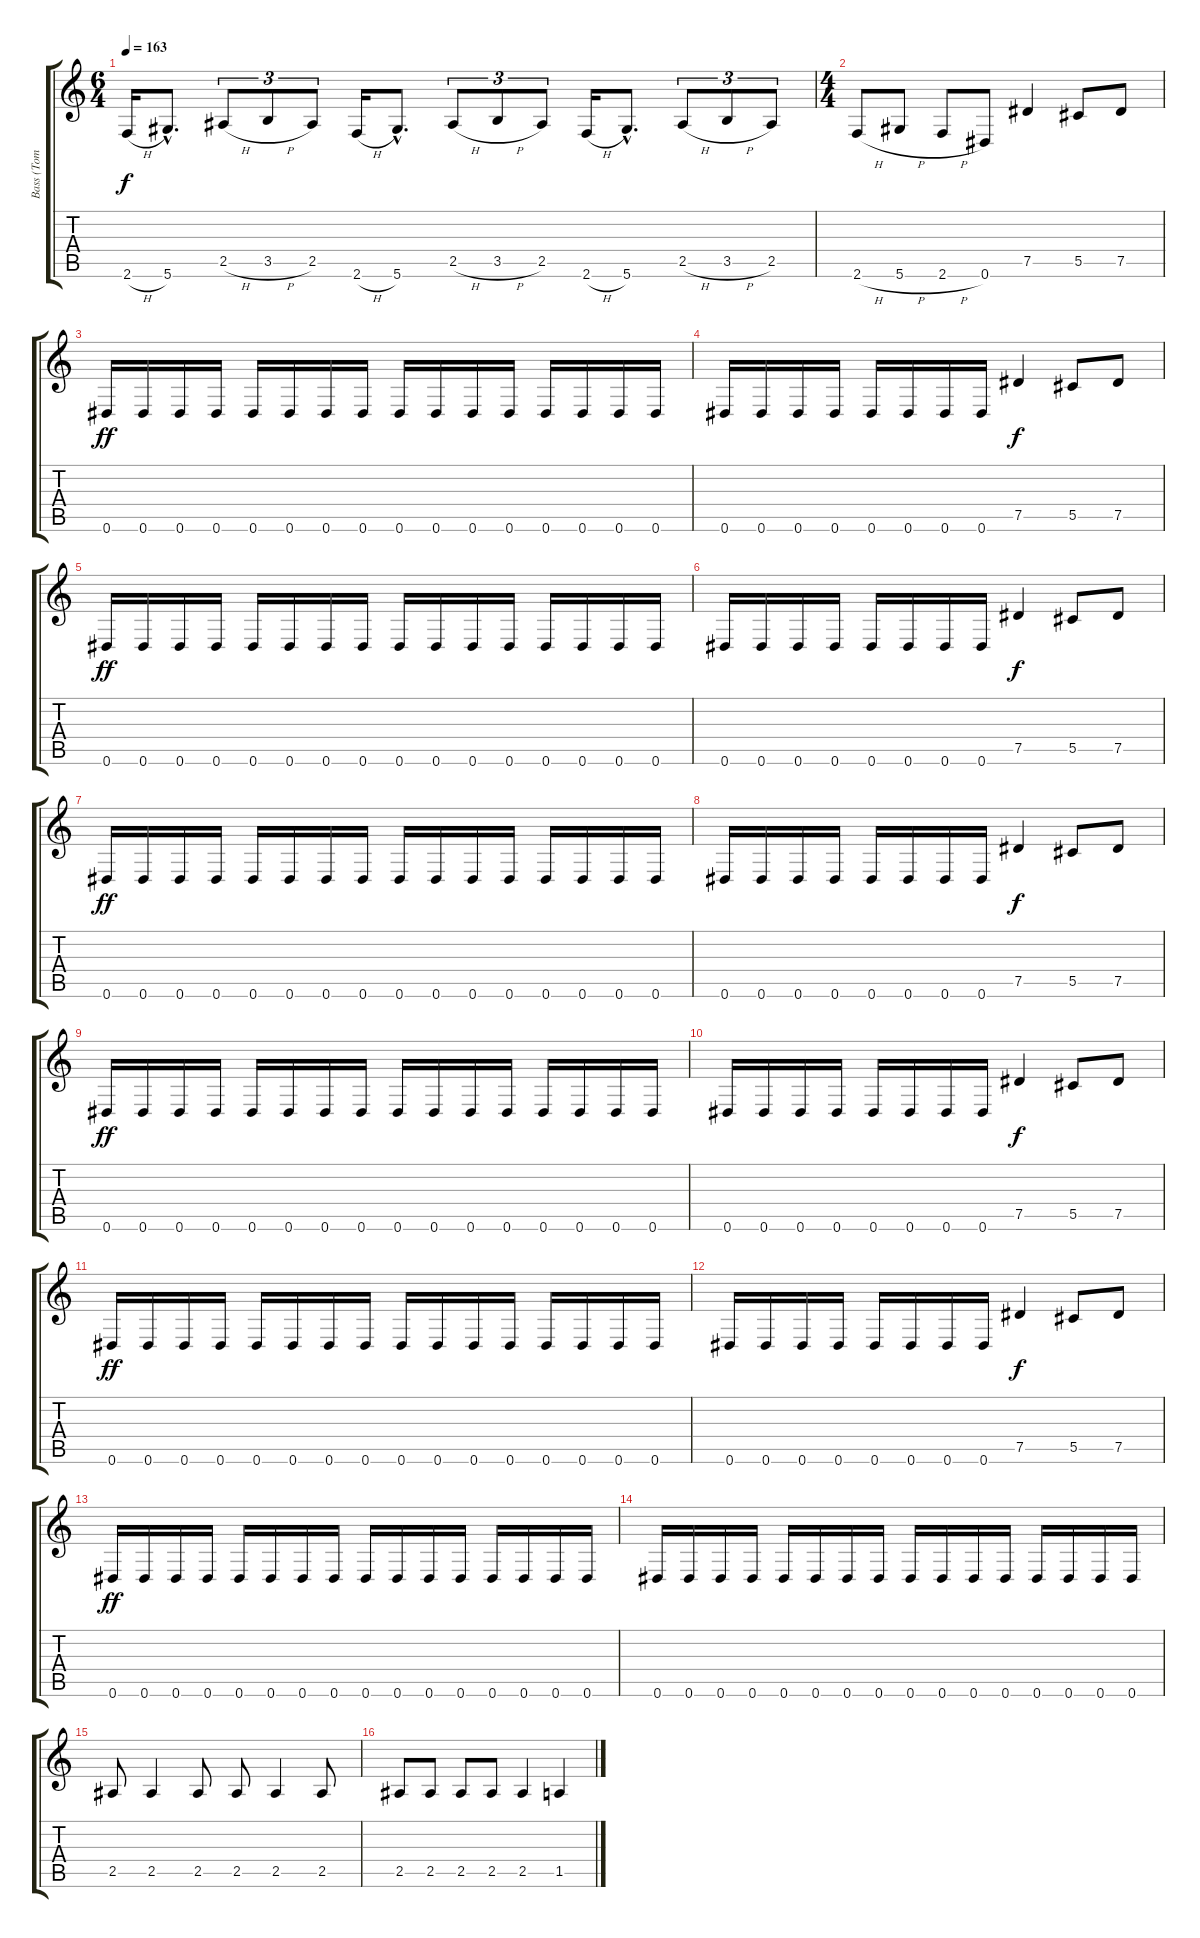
\track ("Bass (Tom Araya)" "Bass (Tom ") {instrument electricbasspick}
\staff {score tabs}
\tuning (Eb4 Bb3 Gb3 Db3 Ab2 Eb2) {hide}
\ts (6 4)
\tempo 163
\clef g2
\ks c
2.6{h}.16{dy f} 5.6{hac}.8{d} 2.5{h}.8{tu (3 2)} 3.5{h}.8{tu (3 2)} 2.5.8{tu (3 2)} 2.6{h}.16 5.6{hac}.8{d} 2.5{h}.8{tu (3 2)} 3.5{h}.8{tu (3 2)} 2.5.8{tu (3 2)} 2.6{h}.16 5.6{hac}.8{d} 2.5{h}.8{tu (3 2)} 3.5{h}.8{tu (3 2)} 2.5.8{tu (3 2)} |
\ts (4 4)
2.6{h}.8 5.6{h}.8 2.6{h}.8 0.6.8 7.5.4 5.5.8 7.5.8 |
0.6.16{dy ff} 0.6.16 0.6.16 0.6.16 0.6.16 0.6.16 0.6.16 0.6.16 0.6.16 0.6.16 0.6.16 0.6.16 0.6.16 0.6.16 0.6.16 0.6.16 |
0.6.16 0.6.16 0.6.16 0.6.16 0.6.16 0.6.16 0.6.16 0.6.16 7.5.4{dy f} 5.5.8 7.5.8 |
0.6.16{dy ff} 0.6.16 0.6.16 0.6.16 0.6.16 0.6.16 0.6.16 0.6.16 0.6.16 0.6.16 0.6.16 0.6.16 0.6.16 0.6.16 0.6.16 0.6.16 |
0.6.16 0.6.16 0.6.16 0.6.16 0.6.16 0.6.16 0.6.16 0.6.16 7.5.4{dy f} 5.5.8 7.5.8 |
0.6.16{dy ff} 0.6.16 0.6.16 0.6.16 0.6.16 0.6.16 0.6.16 0.6.16 0.6.16 0.6.16 0.6.16 0.6.16 0.6.16 0.6.16 0.6.16 0.6.16 |
0.6.16 0.6.16 0.6.16 0.6.16 0.6.16 0.6.16 0.6.16 0.6.16 7.5.4{dy f} 5.5.8 7.5.8 |
0.6.16{dy ff} 0.6.16 0.6.16 0.6.16 0.6.16 0.6.16 0.6.16 0.6.16 0.6.16 0.6.16 0.6.16 0.6.16 0.6.16 0.6.16 0.6.16 0.6.16 |
0.6.16 0.6.16 0.6.16 0.6.16 0.6.16 0.6.16 0.6.16 0.6.16 7.5.4{dy f} 5.5.8 7.5.8 |
0.6.16{dy ff} 0.6.16 0.6.16 0.6.16 0.6.16 0.6.16 0.6.16 0.6.16 0.6.16 0.6.16 0.6.16 0.6.16 0.6.16 0.6.16 0.6.16 0.6.16 |
0.6.16 0.6.16 0.6.16 0.6.16 0.6.16 0.6.16 0.6.16 0.6.16 7.5.4{dy f} 5.5.8 7.5.8 |
0.6.16{dy ff} 0.6.16 0.6.16 0.6.16 0.6.16 0.6.16 0.6.16 0.6.16 0.6.16 0.6.16 0.6.16 0.6.16 0.6.16 0.6.16 0.6.16 0.6.16 |
0.6.16 0.6.16 0.6.16 0.6.16 0.6.16 0.6.16 0.6.16 0.6.16 0.6.16 0.6.16 0.6.16 0.6.16 0.6.16 0.6.16 0.6.16 0.6.16 |
2.5.8 2.5.4 2.5.8 2.5.8 2.5.4 2.5.8 |
2.5.8 2.5.8 2.5.8 2.5.8 2.5.4 1.5.4
